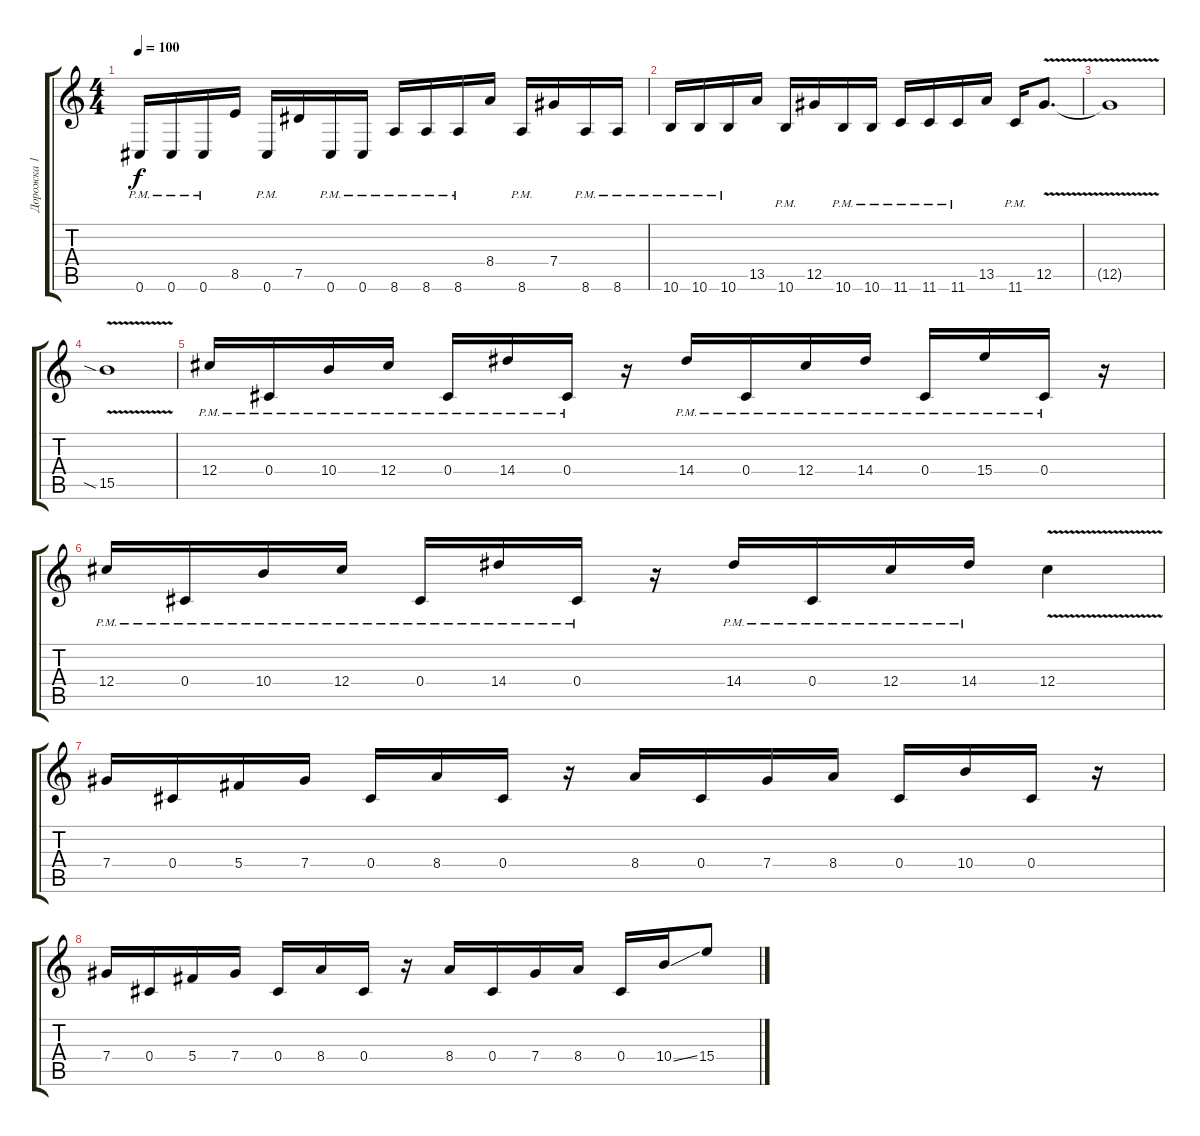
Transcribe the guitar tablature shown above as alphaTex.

\track ("Дорожка 1" "Дорожка 1") {instrument distortionguitar}
\staff {score tabs}
\tuning (Eb4 Bb3 Gb3 Db3 Ab2 Db2) {hide}
\ts (4 4)
\tempo 100
\clef g2
\ks c
0.6{pm}.16{dy f} 0.6{pm}.16 0.6{pm}.16 8.5.16 0.6{pm}.16 7.5.16 0.6{pm}.16 0.6{pm}.16 8.6{pm}.16 8.6{pm}.16 8.6{pm}.16 8.4.16 8.6{pm}.16 7.4.16 8.6{pm}.16 8.6{pm}.16 |
10.6{pm}.16 10.6{pm}.16 10.6{pm}.16 13.5.16 10.6{pm}.16 12.5.16 10.6{pm}.16 10.6{pm}.16 11.6{pm}.16 11.6{pm}.16 11.6{pm}.16 13.5.16 11.6{pm}.16 12.5{v}.8{d} |
12.5{t}.1 |
15.5{v sia}.1 |
12.4{pm}.16 0.4{pm}.16 10.4{pm}.16 12.4{pm}.16 0.4{pm}.16 14.4{pm}.16 0.4{pm}.16 r.16 14.4{pm}.16 0.4{pm}.16 12.4{pm}.16 14.4{pm}.16 0.4{pm}.16 15.4{pm}.16 0.4{pm}.16 r.16 |
12.4{pm}.16 0.4{pm}.16 10.4{pm}.16 12.4{pm}.16 0.4{pm}.16 14.4{pm}.16 0.4{pm}.16 r.16 14.4{pm}.16 0.4{pm}.16 12.4{pm}.16 14.4{pm}.16 12.4{v}.4 |
7.4.16 0.4.16 5.4.16 7.4.16 0.4.16 8.4.16 0.4.16 r.16 8.4.16 0.4.16 7.4.16 8.4.16 0.4.16 10.4.16 0.4.16 r.16 |
7.4.16 0.4.16 5.4.16 7.4.16 0.4.16 8.4.16 0.4.16 r.16 8.4.16 0.4.16 7.4.16 8.4.16 0.4.16 10.4{ss}.16 15.4.8
